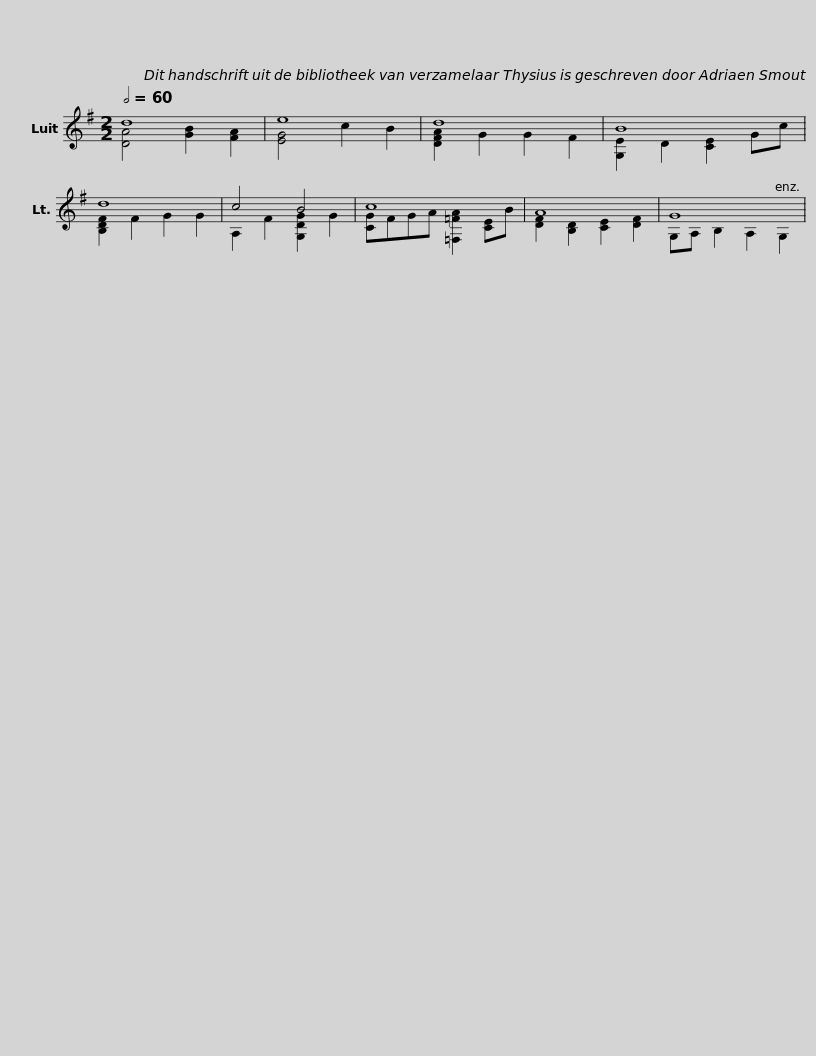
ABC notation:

X:1
%%score ( 1 2 )
L:1/8
Q:1/2=60
M:2/2
I:linebreak $
K:G
V:1 treble
V:2 treble
V:1
 d8 | e8 | d8 | B8 | d8 |$ %5
 c4 B4 | c8 | A8 | G8 | %9
V:2
 [DA]4 [GB]2 [FA]2 | [EG]4 c2 B2 | [DFA]2 G2 G2 F2 | [G,E]2 D2 [CE]2 Gc | [B,DF]2 F2 G2 G2 |$ %5
 A,2 F2 [G,DG]2 G2 | [CG]FGA [=F,=FA]2 [CE]B | [DF]2 [B,D]2 [CE]2 [DF]2 | G,A, B,2 A,2 G,2 | %9
